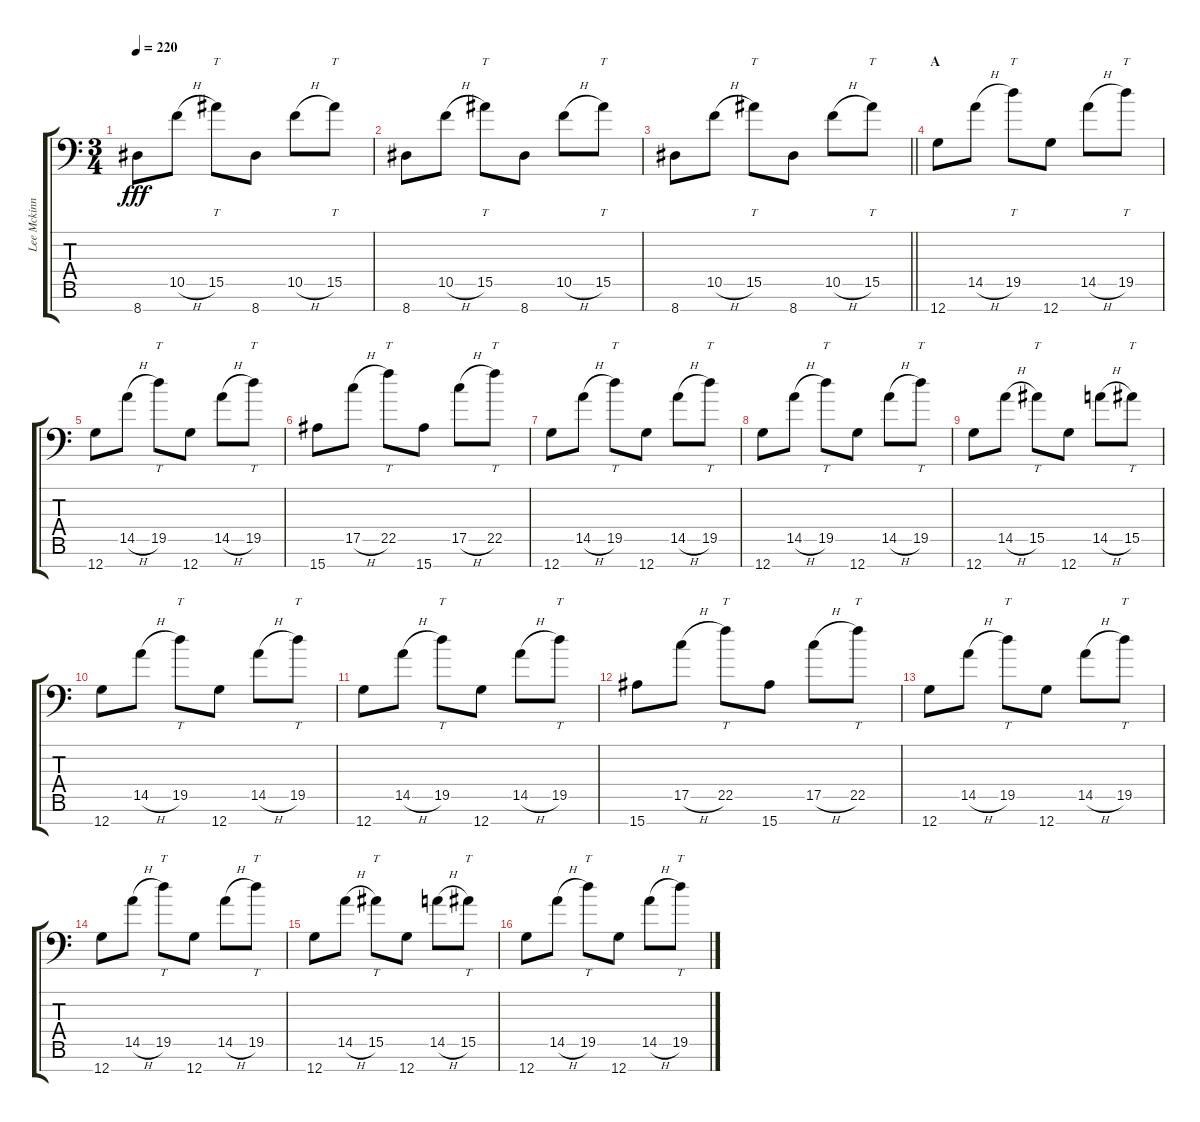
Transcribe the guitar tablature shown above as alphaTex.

\track ("Lee Mckinney - Guitar" "Lee Mckinn") {instrument distortionguitar}
\staff {score tabs}
\tuning (D4 A3 F3 C3 G2 D2 G1) {hide}
\ts (3 4)
\tempo 220
\clef f4
\ks c
8.7.8{dy fff volume 0 instrument distortionguitar} 10.5{h}.8{volume 13} 15.5.8{tt} 8.7.8 10.5{h}.8 15.5.8{tt} |
8.7.8 10.5{h}.8 15.5.8{tt} 8.7.8 10.5{h}.8 15.5.8{tt} |
\barLineRight lightlight
8.7.8 10.5{h}.8 15.5.8{tt} 8.7.8 10.5{h}.8 15.5.8{tt} |
\section ("" "A")
12.7.8 14.5{h}.8 19.5.8{tt} 12.7.8 14.5{h}.8 19.5.8{tt} |
12.7.8 14.5{h}.8 19.5.8{tt} 12.7.8 14.5{h}.8 19.5.8{tt} |
15.7.8 17.5{h}.8 22.5.8{tt} 15.7.8 17.5{h}.8 22.5.8{tt} |
12.7.8 14.5{h}.8 19.5.8{tt} 12.7.8 14.5{h}.8 19.5.8{tt} |
12.7.8 14.5{h}.8 19.5.8{tt} 12.7.8 14.5{h}.8 19.5.8{tt} |
12.7.8 14.5{h}.8 15.5.8{tt} 12.7.8 14.5{h}.8 15.5.8{tt} |
12.7.8 14.5{h}.8 19.5.8{tt} 12.7.8 14.5{h}.8 19.5.8{tt} |
12.7.8 14.5{h}.8 19.5.8{tt} 12.7.8 14.5{h}.8 19.5.8{tt} |
15.7.8 17.5{h}.8 22.5.8{tt} 15.7.8 17.5{h}.8 22.5.8{tt} |
12.7.8 14.5{h}.8 19.5.8{tt} 12.7.8 14.5{h}.8 19.5.8{tt} |
12.7.8 14.5{h}.8 19.5.8{tt} 12.7.8 14.5{h}.8 19.5.8{tt} |
12.7.8 14.5{h}.8 15.5.8{tt} 12.7.8 14.5{h}.8 15.5.8{tt} |
12.7.8 14.5{h}.8 19.5.8{tt} 12.7.8 14.5{h}.8 19.5.8{tt}
